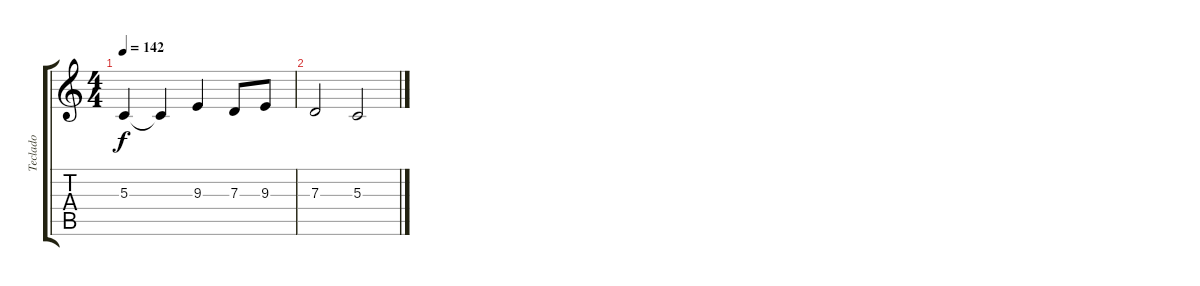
\track ("Teclado" "Teclado") {instrument choiraahs}
\staff {score tabs}
\tuning (E4 B3 G3 D3 A2 E2) {hide}
\ts (4 4)
\tempo 142
\clef g2
\ks c
5.3.4{dy f} 5.3{t}.4 9.3.4 7.3.8 9.3.8 |
7.3.2 5.3.2
